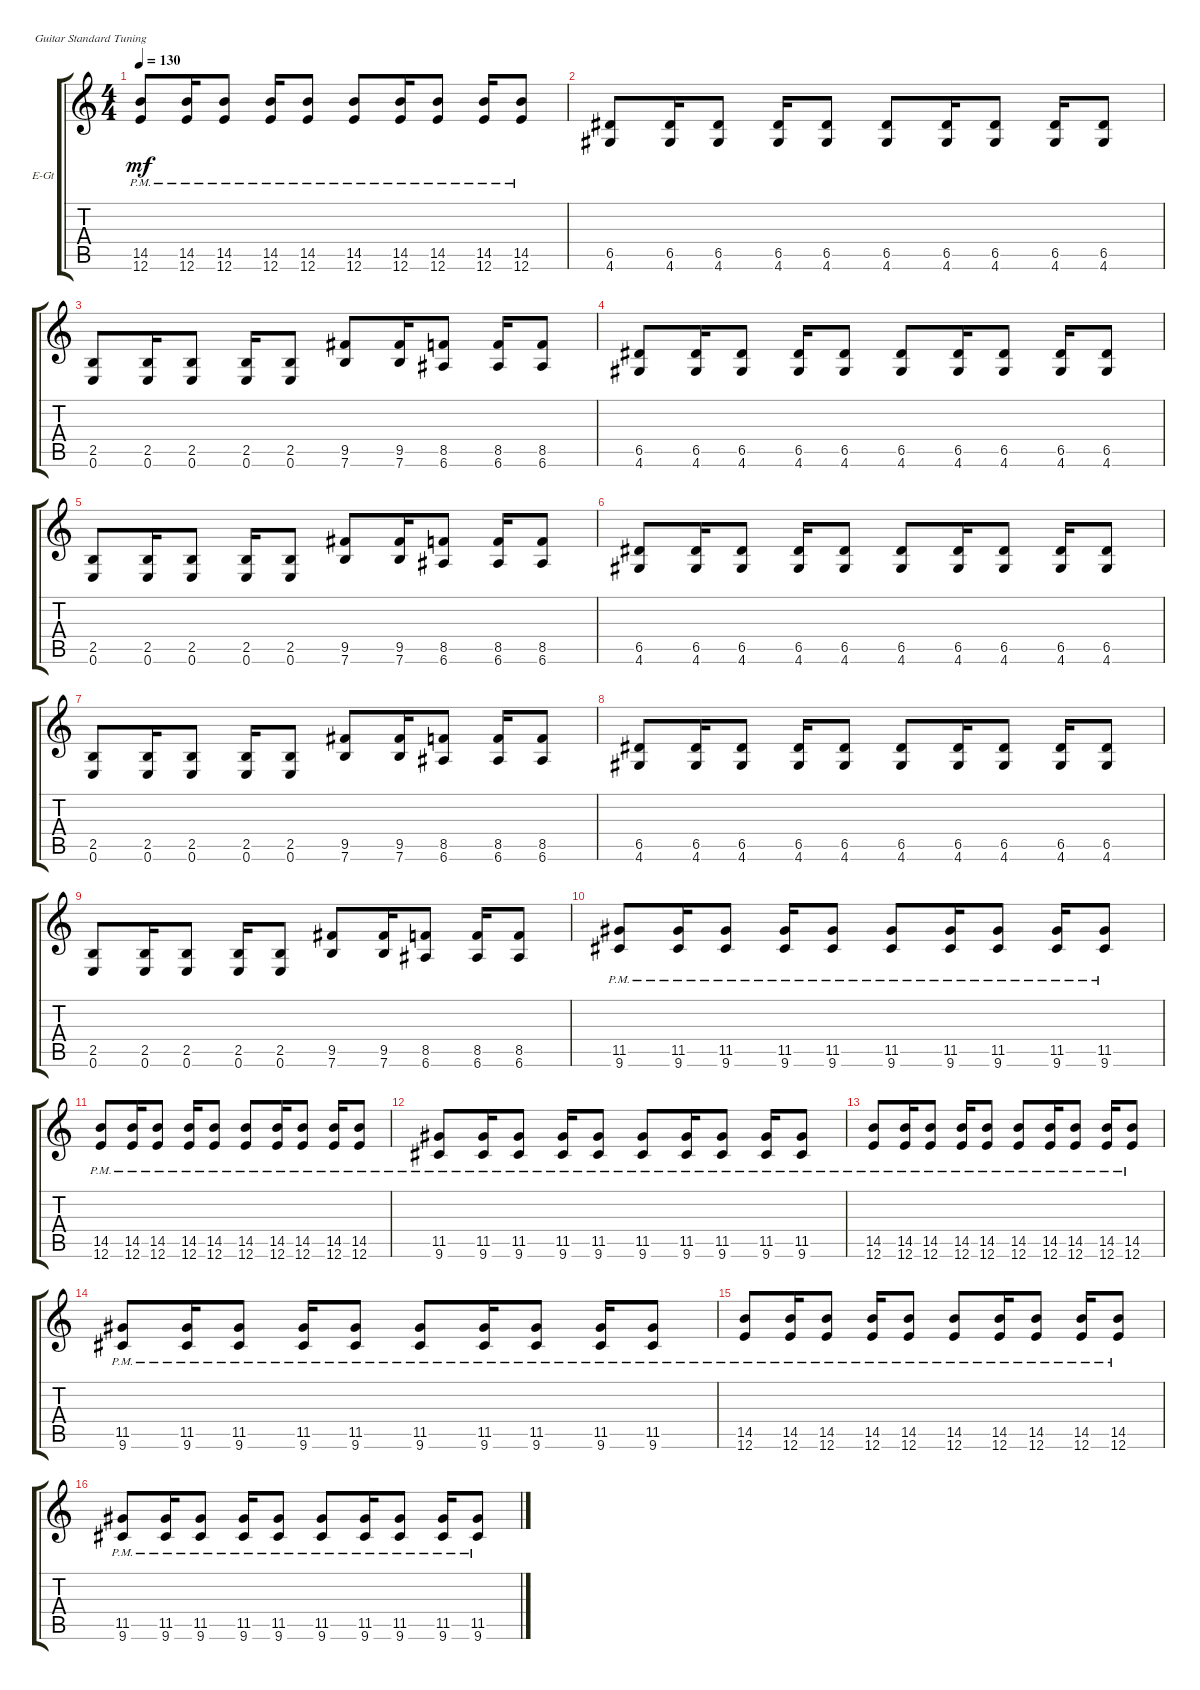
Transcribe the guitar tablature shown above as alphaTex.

\defaultSystemsLayout 4
\bracketExtendMode groupsimilarinstruments
\firstSystemTrackNameOrientation horizontal
\otherSystemsTrackNameOrientation horizontal
\track ("Electric Guitar" "E-Gt") {instrument distortionguitar}
\staff {score tabs}
\tuning (E4 B3 G3 D3 A2 E2)
\ts (4 4)
\tempo 130
\clef g2
\scale
0.333333
\ks c
(12.6{pm} 14.5{pm}).8{dy mf} (12.6{pm} 14.5{pm}).16 (12.6{pm} 14.5{pm}).8 (12.6{pm} 14.5{pm}).16 (12.6{pm} 14.5{pm}).8 (12.6{pm} 14.5{pm}).8 (12.6{pm} 14.5{pm}).16 (12.6{pm} 14.5{pm}).8 (12.6{pm} 14.5{pm}).16 (12.6{pm} 14.5{pm}).8 |
\scale
0.333333 (4.6 6.5).8 (4.6 6.5).16 (4.6 6.5).8 (4.6 6.5).16 (4.6 6.5).8 (4.6 6.5).8 (4.6 6.5).16 (4.6 6.5).8 (4.6 6.5).16 (4.6 6.5).8 |
(0.6 2.5).8 (0.6 2.5).16 (0.6 2.5).8 (0.6 2.5).16 (0.6 2.5).8 (7.6 9.5).8 (7.6 9.5).16 (6.6 8.5).8 (6.6 8.5).16 (6.6 8.5).8 |
(4.6 6.5).8 (4.6 6.5).16 (4.6 6.5).8 (4.6 6.5).16 (4.6 6.5).8 (4.6 6.5).8 (4.6 6.5).16 (4.6 6.5).8 (4.6 6.5).16 (4.6 6.5).8 |
(0.6 2.5).8 (0.6 2.5).16 (0.6 2.5).8 (0.6 2.5).16 (0.6 2.5).8 (7.6 9.5).8 (7.6 9.5).16 (6.6 8.5).8 (6.6 8.5).16 (6.6 8.5).8 |
(4.6 6.5).8 (4.6 6.5).16 (4.6 6.5).8 (4.6 6.5).16 (4.6 6.5).8 (4.6 6.5).8 (4.6 6.5).16 (4.6 6.5).8 (4.6 6.5).16 (4.6 6.5).8 |
(0.6 2.5).8 (0.6 2.5).16 (0.6 2.5).8 (0.6 2.5).16 (0.6 2.5).8 (7.6 9.5).8 (7.6 9.5).16 (6.6 8.5).8 (6.6 8.5).16 (6.6 8.5).8 |
(4.6 6.5).8 (4.6 6.5).16 (4.6 6.5).8 (4.6 6.5).16 (4.6 6.5).8 (4.6 6.5).8 (4.6 6.5).16 (4.6 6.5).8 (4.6 6.5).16 (4.6 6.5).8 |
(0.6 2.5).8 (0.6 2.5).16 (0.6 2.5).8 (0.6 2.5).16 (0.6 2.5).8 (7.6 9.5).8 (7.6 9.5).16 (6.6 8.5).8 (6.6 8.5).16 (6.6 8.5).8 |
(9.6{pm} 11.5{pm}).8 (9.6{pm} 11.5{pm}).16 (9.6{pm} 11.5{pm}).8 (9.6{pm} 11.5{pm}).16 (9.6{pm} 11.5{pm}).8 (9.6{pm} 11.5{pm}).8 (9.6{pm} 11.5{pm}).16 (9.6{pm} 11.5{pm}).8 (9.6{pm} 11.5{pm}).16 (9.6{pm} 11.5{pm}).8 |
(12.6{pm} 14.5{pm}).8 (12.6{pm} 14.5{pm}).16 (12.6{pm} 14.5{pm}).8 (12.6{pm} 14.5{pm}).16 (12.6{pm} 14.5{pm}).8 (12.6{pm} 14.5{pm}).8 (12.6{pm} 14.5{pm}).16 (12.6{pm} 14.5{pm}).8 (12.6{pm} 14.5{pm}).16 (12.6{pm} 14.5{pm}).8 |
(9.6{pm} 11.5{pm}).8 (9.6{pm} 11.5{pm}).16 (9.6{pm} 11.5{pm}).8 (9.6{pm} 11.5{pm}).16 (9.6{pm} 11.5{pm}).8 (9.6{pm} 11.5{pm}).8 (9.6{pm} 11.5{pm}).16 (9.6{pm} 11.5{pm}).8 (9.6{pm} 11.5{pm}).16 (9.6{pm} 11.5{pm}).8 |
(12.6{pm} 14.5{pm}).8 (12.6{pm} 14.5{pm}).16 (12.6{pm} 14.5{pm}).8 (12.6{pm} 14.5{pm}).16 (12.6{pm} 14.5{pm}).8 (12.6{pm} 14.5{pm}).8 (12.6{pm} 14.5{pm}).16 (12.6{pm} 14.5{pm}).8 (12.6{pm} 14.5{pm}).16 (12.6{pm} 14.5{pm}).8 |
(9.6{pm} 11.5{pm}).8 (9.6{pm} 11.5{pm}).16 (9.6{pm} 11.5{pm}).8 (9.6{pm} 11.5{pm}).16 (9.6{pm} 11.5{pm}).8 (9.6{pm} 11.5{pm}).8 (9.6{pm} 11.5{pm}).16 (9.6{pm} 11.5{pm}).8 (9.6{pm} 11.5{pm}).16 (9.6{pm} 11.5{pm}).8 |
(12.6{pm} 14.5{pm}).8 (12.6{pm} 14.5{pm}).16 (12.6{pm} 14.5{pm}).8 (12.6{pm} 14.5{pm}).16 (12.6{pm} 14.5{pm}).8 (12.6{pm} 14.5{pm}).8 (12.6{pm} 14.5{pm}).16 (12.6{pm} 14.5{pm}).8 (12.6{pm} 14.5{pm}).16 (12.6{pm} 14.5{pm}).8 |
(9.6{pm} 11.5{pm}).8 (9.6{pm} 11.5{pm}).16 (9.6{pm} 11.5{pm}).8 (9.6{pm} 11.5{pm}).16 (9.6{pm} 11.5{pm}).8 (9.6{pm} 11.5{pm}).8 (9.6{pm} 11.5{pm}).16 (9.6{pm} 11.5{pm}).8 (9.6{pm} 11.5{pm}).16 (9.6{pm} 11.5{pm}).8
